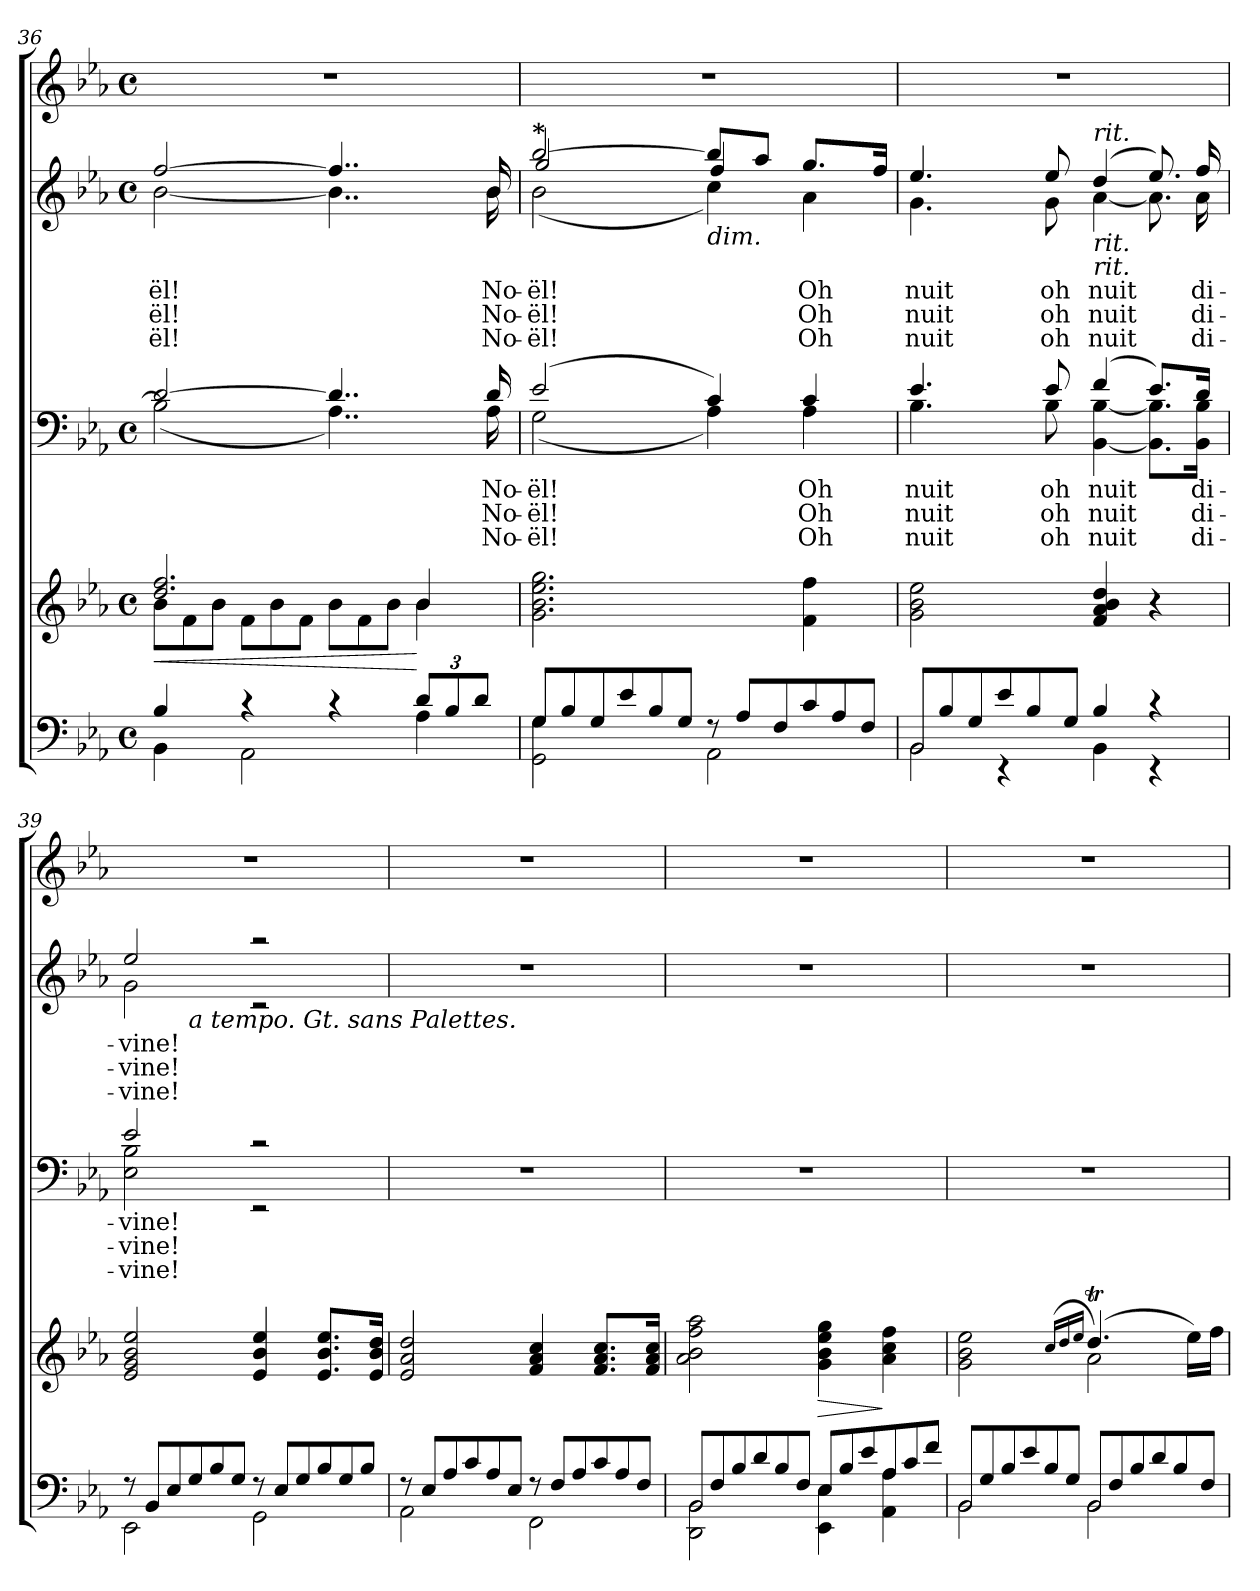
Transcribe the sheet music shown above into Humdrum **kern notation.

**kern	**kern	**dynam	**kern	**text	**text	**text	**kern	**text	**text	**text	**kern
*part4	*part4	*part4	*part3	*part3	*part3	*part3	*part2	*part2	*part2	*part2	*part1
*staff5	*staff4	*staff4/5	*staff3	*staff3	*staff3	*staff3	*staff2	*staff2	*staff2	*staff2	*staff1
*clefF4	*clefG2	*	*clefF4	*	*	*	*clefG2	*	*	*	*clefG2
*k[b-e-a-]	*k[b-e-a-]	*	*k[b-e-a-]	*	*	*	*k[b-e-a-]	*	*	*	*k[b-e-a-]
*E-:	*E-:	*	*E-:	*	*	*	*E-:	*	*	*	*E-:
*M4/4	*M4/4	*	*M4/4	*	*	*	*M4/4	*	*	*	*M4/4
*met(c)	*met(c)	*	*met(c)	*	*	*	*met(c)	*	*	*	*met(c)
=36	=36	=36	=36	=36	=36	=36	=36	=36	=36	=36	=36
*^	*	*	*	*	*	*	*	*	*	*	*
!	!	!	!LO:HP:b	!	!	!	!	!	!	!	!	!
*	*	*^	*	*	*	*	*	*	*	*	*	*
*	*	*	*Xtuplet	*	*	*	*	*	*	*	*	*	*
*	*	*	*	*	*^	*	*	*	*	*	*	*	*
!	!	!	!	!	!	!	!	!	!	!	!LO:LY:b	!LO:LY:b	!LO:LY:b	!
*	*	*	*	*	*	*	*	*	*	*^	*	*	*	*
4B-/	4BB-\	2.dd/ 2.ff/	12b-\L	<	[>2d/	(<2B-\]	.	.	.	[>2ff/	[<2b-\	-ël!	-ël!	-ël!	1r
.	.	.	12f\	.	.	.	.	.	.	.	.	.	.	.	.
.	.	.	12b-\J	.	.	.	.	.	.	.	.	.	.	.	.
4rc	2AA-\	.	12f\L	.	.	.	.	.	.	.	.	.	.	.	.
.	.	.	12b-\	.	.	.	.	.	.	.	.	.	.	.	.
.	.	.	12f\J	.	.	.	.	.	.	.	.	.	.	.	.
4rc	.	.	12b-\L	.	4..d/]	4..A-\)	.	.	.	4..ff/]	4..b-\]	.	.	.	.
.	.	.	12f\	.	.	.	.	.	.	.	.	.	.	.	.
.	.	.	12b-\J	.	.	.	.	.	.	.	.	.	.	.	.
12d/L	4A-\	4b-/	4b-\	[	.	.	.	.	.	.	.	.	.	.	.
12B-/	.	.	.	.	.	.	.	.	.	.	.	.	.	.	.
12d/J	.	.	.	.	.	.	.	.	.	.	.	.	.	.	.
!	!	!	!	!	!	!	!LO:LY:b	!LO:LY:b	!LO:LY:b	!	!	!LO:LY:b	!LO:LY:b	!LO:LY:b	!
.	.	.	.	.	16d/	16A-\	No-	No-	No-	16b-/	16b-\	No-	No-	No-	.
*	*	*v	*v	*	*	*	*	*	*	*v	*v	*	*	*	*
!!LO:LB:g=z
=37	=37	=37	=37	=37	=37	=37	=37	=37	=37	=37	=37	=37	=37
*Xtuplet	*	*	*	*	*	*	*	*	*	*	*	*	*
*	*	*	*	*	*	*	*	*	*^	*	*	*	*
!	!	!	!	!	!	!	!	!	!LO:TX:a:B:t=*	!	!	!	!	!
!	!LO:N:n=1:head=open	!	!	!	!	!LO:LY:b	!LO:LY:b	!LO:LY:b	!	!	!LO:LY:b	!LO:LY:b	!LO:LY:b	!
*	*	*	*	*	*	*	*	*	*	*^	*	*	*	*
12G/L	4GG\ 4G\	2.g\ 2.b-\ 2.ee-\ 2.gg\	.	(>2e-/	(<2G\	-ël!	-ël!	-ël!	[>2bb-!/	(<2b-\	2gg/	-ël!	-ël!	-ël!	1r
12B-/	.	.	.	.	.	.	.	.	.	.	.	.	.	.	.
12G/	.	.	.	.	.	.	.	.	.	.	.	.	.	.	.
12e-/	4ryy	.	.	.	.	.	.	.	.	.	.	.	.	.	.
12B-/	.	.	.	.	.	.	.	.	.	.	.	.	.	.	.
12G/J	.	.	.	.	.	.	.	.	.	.	.	.	.	.	.
!	!	!	!	!	!	!	!	!	!LO:TX:b:i:t=dim.	!	!	!	!	!	!
12rF	2AA-\	.	.	4c/)	4A-\)	.	.	.	8bb-!/L]	4cc\)	4ff/	.	.	.	.
12A-/L	.	.	.	.	.	.	.	.	.	.	.	.	.	.	.
.	.	.	.	.	.	.	.	.	8aa-!/J	.	.	.	.	.	.
12F/	.	.	.	.	.	.	.	.	.	.	.	.	.	.	.
!	!	!	!	!	!	!LO:LY:b	!LO:LY:b	!LO:LY:b	!	!	!	!LO:LY:b	!LO:LY:b	!LO:LY:b	!
12c/	.	4f\ 4ff\	.	4c/	4A-\	Oh	Oh	Oh	8.gg/L	4a-\	4ryy	Oh	Oh	Oh	.
12A-/	.	.	.	.	.	.	.	.	.	.	.	.	.	.	.
12F/J	.	.	.	.	.	.	.	.	.	.	.	.	.	.	.
.	.	.	.	.	.	.	.	.	16ff/Jk	.	.	.	.	.	.
*	*	*	*	*	*	*	*	*	*v	*v	*v	*	*	*	*
=38	=38	=38	=38	=38	=38	=38	=38	=38	=38	=38	=38	=38	=38
!LO:N:head=open	!LO:N:head=open	!	!	!	!	!LO:LY:b	!LO:LY:b	!LO:LY:b	!	!LO:LY:b	!LO:LY:b	!LO:LY:b	!
*	*	*	*	*	*	*	*	*	*^	*	*	*	*
12BB-/L	4BB-\	2g\ 2b-\ 2ee-\	.	4.e-/	4.B-\	nuit	nuit	nuit	4.ee-/	4.g\	nuit	nuit	nuit	1r
12B-/	.	.	.	.	.	.	.	.	.	.	.	.	.	.
12G/	.	.	.	.	.	.	.	.	.	.	.	.	.	.
12e-/	4rEE	.	.	.	.	.	.	.	.	.	.	.	.	.
12B-/	.	.	.	.	.	.	.	.	.	.	.	.	.	.
!	!	!	!	!	!	!LO:LY:b	!LO:LY:b	!LO:LY:b	!	!	!LO:LY:b	!LO:LY:b	!LO:LY:b	!
.	.	.	.	8e-/	8B-\	oh	oh	oh	8ee-/	8g\	oh	oh	oh	.
12G/J	.	.	.	.	.	.	.	.	.	.	.	.	.	.
!	!	!	!	!	!	!	!	!	!LO:TX:a:i:t=rit.	!	!	!	!	!
!	!	!	!	!	!	!	!	!	!LO:TX:b:i:t=rit.	!	!	!	!	!
!	!	!	!	!	!	!	!	!	!LO:TX:b:i:t=rit.	!	!	!	!	!
!	!	!	!	!	!	!LO:LY:b	!LO:LY:b	!LO:LY:b	!	!	!LO:LY:b	!LO:LY:b	!LO:LY:b	!
4B-/	4BB-\	4f/ 4a-/ 4b-/ 4dd/	.	(>4f/	[<4BB-\ [<4B-\	nuit	nuit	nuit	(>4dd/	[<4a-\	nuit	nuit	nuit	.
4rc	4rEE	4r	.	8.e-/L)	8.BB-]\ 8.B-]\L	.	.	.	8.ee-/)	8.a-\]	.	.	.	.
!	!	!	!	!	!	!LO:LY:b	!LO:LY:b	!LO:LY:b	!	!	!LO:LY:b	!LO:LY:b	!LO:LY:b	!
.	.	.	.	16d/Jk	16BB-\ 16B-\Jk	di-	di-	di-	16ff/	16a-\	di-	di-	di-	.
=39	=39	=39	=39	=39	=39	=39	=39	=39	=39	=39	=39	=39	=39	=39
!	!	!	!	!	!	!LO:LY:b	!LO:LY:b	!LO:LY:b	!	!	!LO:LY:b	!LO:LY:b	!LO:LY:b	!
*	*	*	*	*	*	*	*	*	*	*^	*	*	*	*
12rF	2EE-\	2e-/ 2g/ 2b-/ 2ee-/	.	2e-/	2E-\ 2B-\	-vine!	-vine!	-vine!	2ee-/	2g\	4ryy	-vine!	-vine!	-vine!	1r
12BB-/L	.	.	.	.	.	.	.	.	.	.	.	.	.	.	.
12E-/	.	.	.	.	.	.	.	.	.	.	.	.	.	.	.
!	!	!	!	!	!	!	!	!	!	!	!LO:TX:b:i:t=a tempo. Gt. sans Palettes.	!	!	!	!
12G/	.	.	.	.	.	.	.	.	.	.	2.ryy	.	.	.	.
12B-/	.	.	.	.	.	.	.	.	.	.	.	.	.	.	.
12G/J	.	.	.	.	.	.	.	.	.	.	.	.	.	.	.
12rF	2GG\	4e-/ 4b-/ 4ee-/	.	2rc	2rEE	.	.	.	2raa	2rc	.	.	.	.	.
12E-/L	.	.	.	.	.	.	.	.	.	.	.	.	.	.	.
12G/	.	.	.	.	.	.	.	.	.	.	.	.	.	.	.
12B-/	.	8.e-/ 8.b-/ 8.ee-/L	.	.	.	.	.	.	.	.	.	.	.	.	.
12G/	.	.	.	.	.	.	.	.	.	.	.	.	.	.	.
12B-/J	.	.	.	.	.	.	.	.	.	.	.	.	.	.	.
.	.	16e-/ 16b-/ 16dd/Jk	.	.	.	.	.	.	.	.	.	.	.	.	.
*	*	*	*	*v	*v	*	*	*	*	*	*	*	*	*	*
*	*	*	*	*	*	*	*	*v	*v	*v	*	*	*	*
=40	=40	=40	=40	=40	=40	=40	=40	=40	=40	=40	=40	=40
12rF	2AA-\	2e-/ 2a-/ 2dd/	.	1r	.	.	.	1r	.	.	.	1r
12E-/L	.	.	.	.	.	.	.	.	.	.	.	.
12A-/	.	.	.	.	.	.	.	.	.	.	.	.
12c/	.	.	.	.	.	.	.	.	.	.	.	.
12A-/	.	.	.	.	.	.	.	.	.	.	.	.
12E-/J	.	.	.	.	.	.	.	.	.	.	.	.
12rF	2FF\	4f/ 4a-/ 4cc/	.	.	.	.	.	.	.	.	.	.
12F/L	.	.	.	.	.	.	.	.	.	.	.	.
12A-/	.	.	.	.	.	.	.	.	.	.	.	.
12c/	.	8.f/ 8.a-/ 8.cc/L	.	.	.	.	.	.	.	.	.	.
12A-/	.	.	.	.	.	.	.	.	.	.	.	.
12F/J	.	.	.	.	.	.	.	.	.	.	.	.
.	.	16f/ 16a-/ 16cc/Jk	.	.	.	.	.	.	.	.	.	.
!!LO:LB:g=z
=41	=41	=41	=41	=41	=41	=41	=41	=41	=41	=41	=41	=41
*	*^	*	*	*	*	*	*	*	*	*	*	*
!LO:N:head=open	!	!LO:N:head=open	!	!	!	!	!	!	!	!	!	!	!
12BB-/L	2DD\	4BB-\	2a-\ 2b-\ 2ff\ 2aa-\	.	1r	.	.	.	1r	.	.	.	1r
12F/	.	.	.	.	.	.	.	.	.	.	.	.	.
12B-/	.	.	.	.	.	.	.	.	.	.	.	.	.
12d/	.	2.ryy	.	.	.	.	.	.	.	.	.	.	.
12B-/	.	.	.	.	.	.	.	.	.	.	.	.	.
12F/J	.	.	.	.	.	.	.	.	.	.	.	.	.
!	!	!	!	!LO:HP:b	!	!	!	!	!	!	!	!	!
12E-/L	4EE-\ 4E-\	.	4g\ 4b-\ 4ee-\ 4gg\	>	.	.	.	.	.	.	.	.	.
12B-/	.	.	.	.	.	.	.	.	.	.	.	.	.
12e-/	.	.	.	.	.	.	.	.	.	.	.	.	.
12A-/	4AA-\ 4A-\	.	4a-\ 4cc\ 4ff\	]	.	.	.	.	.	.	.	.	.
12c/	.	.	.	.	.	.	.	.	.	.	.	.	.
12f/J	.	.	.	.	.	.	.	.	.	.	.	.	.
*	*v	*v	*	*	*	*	*	*	*	*	*	*	*
=42	=42	=42	=42	=42	=42	=42	=42	=42	=42	=42	=42	=42
!LO:N:head=open	!LO:N:head=open	!	!	!	!	!	!	!	!	!	!	!
*	*	*^	*	*	*	*	*	*	*	*	*	*
12BB-/L	4BB-\	2g\ 2b-\ 2ee-\	2ryy	.	1r	.	.	.	1r	.	.	.	1r
12G/	.	.	.	.	.	.	.	.	.	.	.	.	.
12B-/	.	.	.	.	.	.	.	.	.	.	.	.	.
12e-/	4ryy	.	.	.	.	.	.	.	.	.	.	.	.
12B-/	.	.	.	.	.	.	.	.	.	.	.	.	.
12G/J	.	.	.	.	.	.	.	.	.	.	.	.	.
.	.	(>16qcc/LL	.	.	.	.	.	.	.	.	.	.	.
.	.	16qdd/	.	.	.	.	.	.	.	.	.	.	.
.	.	16qee-/JJ	.	.	.	.	.	.	.	.	.	.	.
!LO:N:head=open	!LO:N:head=open	!	!	!	!	!	!	!	!	!	!	!	!
12BB-/L	4BB-\	(>4.ddt/)	2a-\	.	.	.	.	.	.	.	.	.	.
12F/	.	.	.	.	.	.	.	.	.	.	.	.	.
12B-/	.	.	.	.	.	.	.	.	.	.	.	.	.
12d/	4ryy	.	.	.	.	.	.	.	.	.	.	.	.
12B-/	.	.	.	.	.	.	.	.	.	.	.	.	.
.	.	16ee-\LL)	.	.	.	.	.	.	.	.	.	.	.
12F/J	.	.	.	.	.	.	.	.	.	.	.	.	.
.	.	16ff\JJ	.	.	.	.	.	.	.	.	.	.	.
*v	*v	*	*	*	*	*	*	*	*	*	*	*	*
*	*v	*v	*	*	*	*	*	*	*	*	*	*
=	=	=	=	=	=	=	=	=	=	=	=
*-	*-	*-	*-	*-	*-	*-	*-	*-	*-	*-	*-
